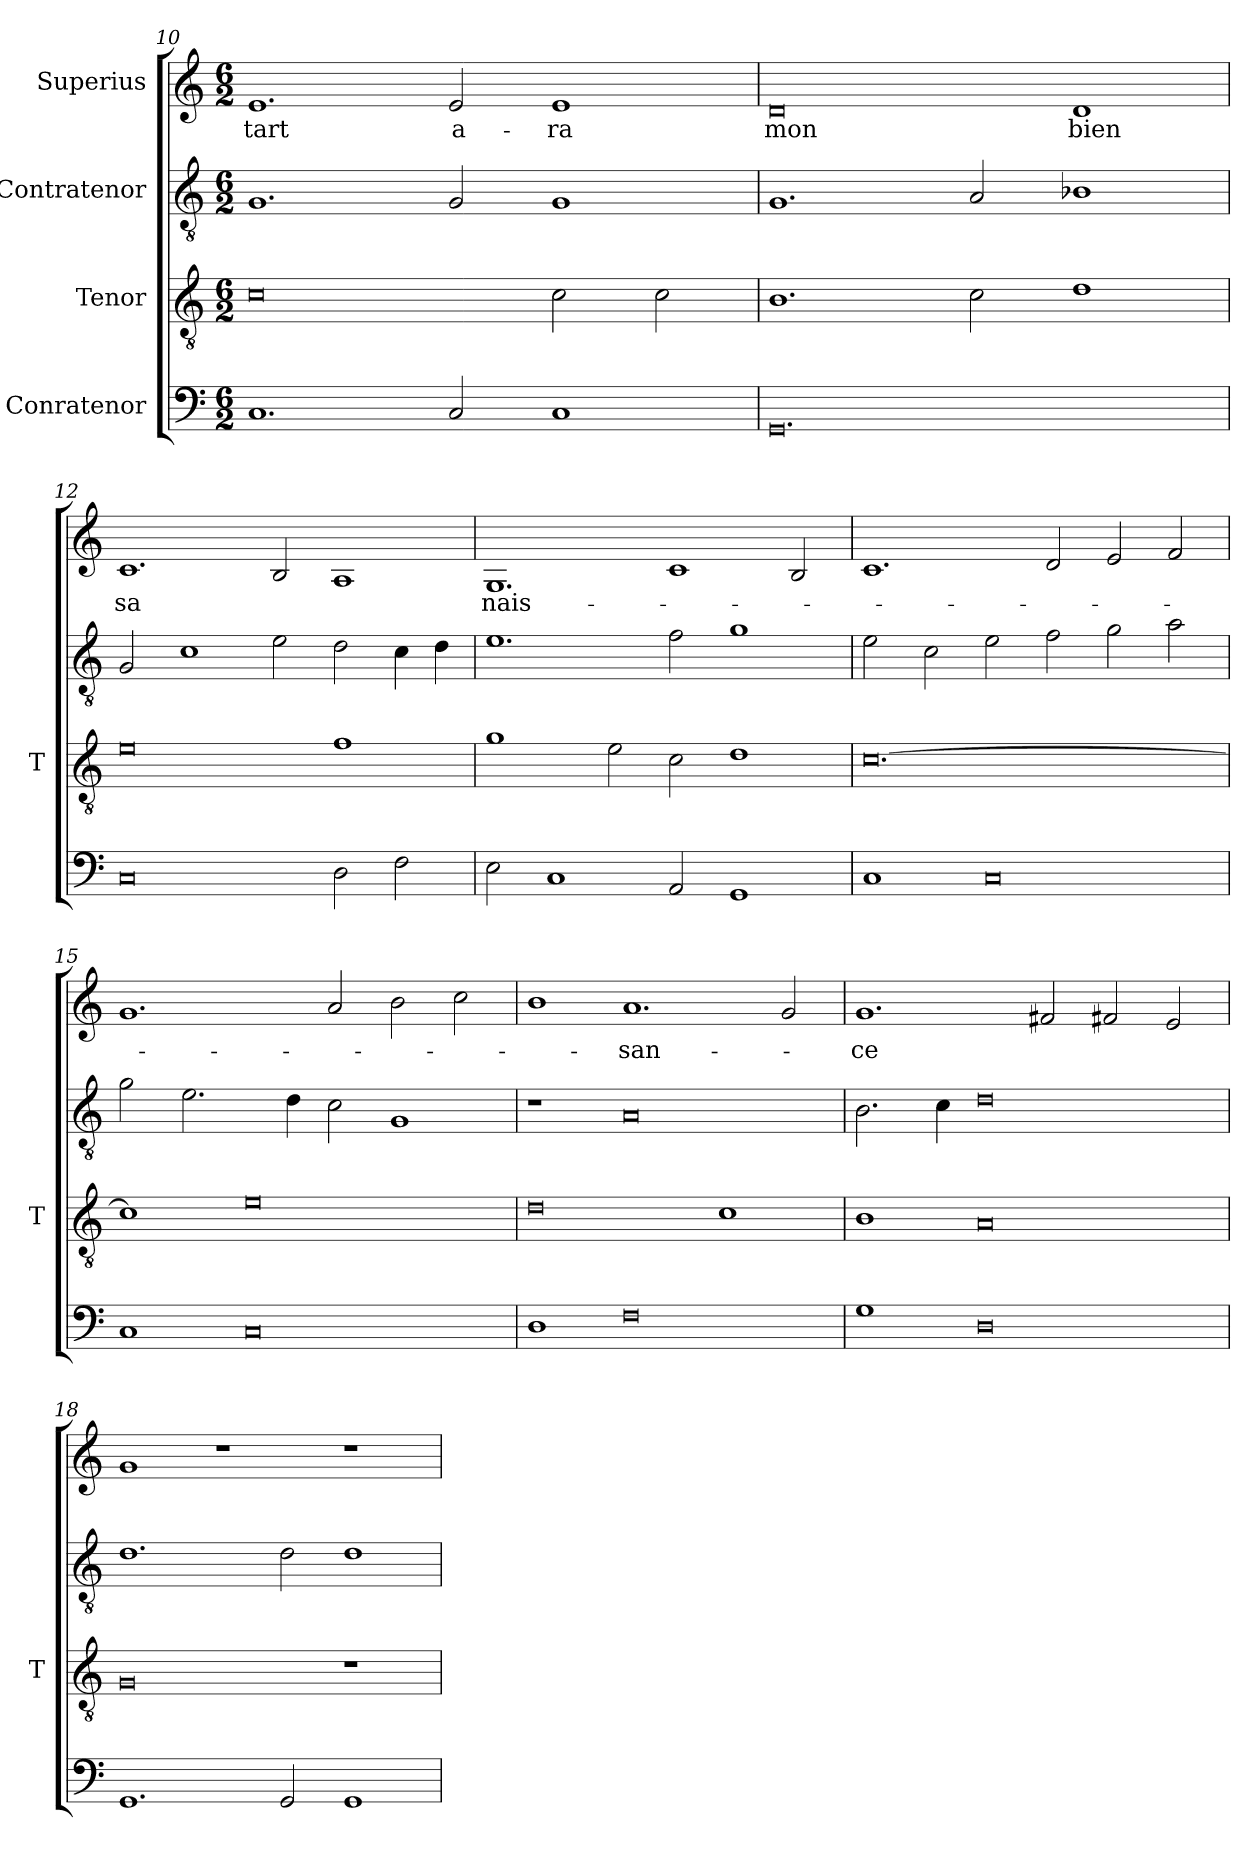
**kern	**kern	**kern	**kern	**text
*part4	*part3	*part2	*part1	*part1
*staff4	*staff3	*staff2	*staff1	*staff1
*I"Conratenor	*I"Tenor	*I"Contratenor	*I"Superius	*
*	*I'T	*	*	*
*clefF4	*clefGv2	*clefGv2	*clefG2	*
*M6/2	*M6/2	*M6/2	*M6/2	*
=10	=10	=10	=10	=10
1.C	0c	1.G	1.e	-tart
2C	.	2G	2e	a-
1C	2c	1G	1e	-ra
.	2c	.	.	.
=11	=11	=11	=11	=11
0.GG	1.B	1.G	0d	-mon
.	2c	2A	.	.
.	1d	1B-X	1d	-bien
=12	=12	=12	=12	=12
0C	0e	2G	1.c	-sa
.	.	1c	.	.
.	.	2e	2B	.
2D	1f	2d	1A	.
2F	.	4c	.	.
.	.	4d	.	.
=13	=13	=13	=13	=13
2E	1g	1.e	1.G	nais-
1C	.	.	.	.
.	2e	.	.	.
2AA	2c	2f	1c	.
1GG	1d	1g	.	.
.	.	.	2B	.
=14	=14	=14	=14	=14
1C	[0.c	2e	1.c	.
.	.	2c	.	.
0C	.	2e	.	.
.	.	2f	2d	.
.	.	2g	2e	.
.	.	2a	2f	.
=15	=15	=15	=15	=15
1C	1c]	2g	1.g	.
.	.	2.e	.	.
0C	0e	.	.	.
.	.	4d	.	.
.	.	2c	2a	.
.	.	1G	2b	.
.	.	.	2cc	.
=16	=16	=16	=16	=16
1D	0d	1r	1b	.
0F	.	0A	1.a	-san-
.	1c	.	.	.
.	.	.	2g	.
=17	=17	=17	=17	=17
1G	1B	2.B	1.g	-ce
.	.	4c	.	.
0D	0A	0d	.	.
.	.	.	2f#X	.
.	.	.	2f#X	.
.	.	.	2e	.
=18	=18	=18	=18	=18
1.GG	0G	1.d	1g	.
.	.	.	1r	.
2GG	.	2d	.	.
1GG	1r	1d	1r	.
=	=	=	=	=
*-	*-	*-	*-	*-
